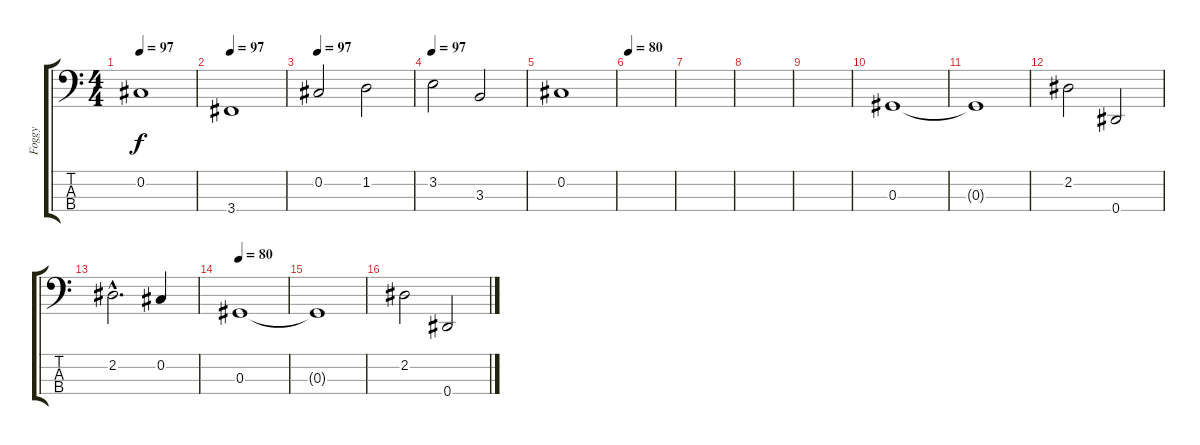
\track ("Foggy" "Foggy") {instrument acousticbass}
\staff {score tabs}
\tuning (Gb2 Db2 Ab1 Eb1) {hide}
\ts (4 4)
\tempo 97
\clef f4
\ks c
0.2.1{dy f} |
\tempo 97
3.4.1 |
\tempo 97
0.2.2 1.2.2 |
\tempo 97
3.2.2 3.3.2 |
0.2.1 |
\tempo 80
|
|
|
|
0.3.1 |
0.3{t}.1 |
2.2.2 0.4.2 |
2.2{hac}.2{d} 0.2.4 |
\tempo 80
0.3.1 |
0.3{t}.1 |
2.2.2 0.4.2
